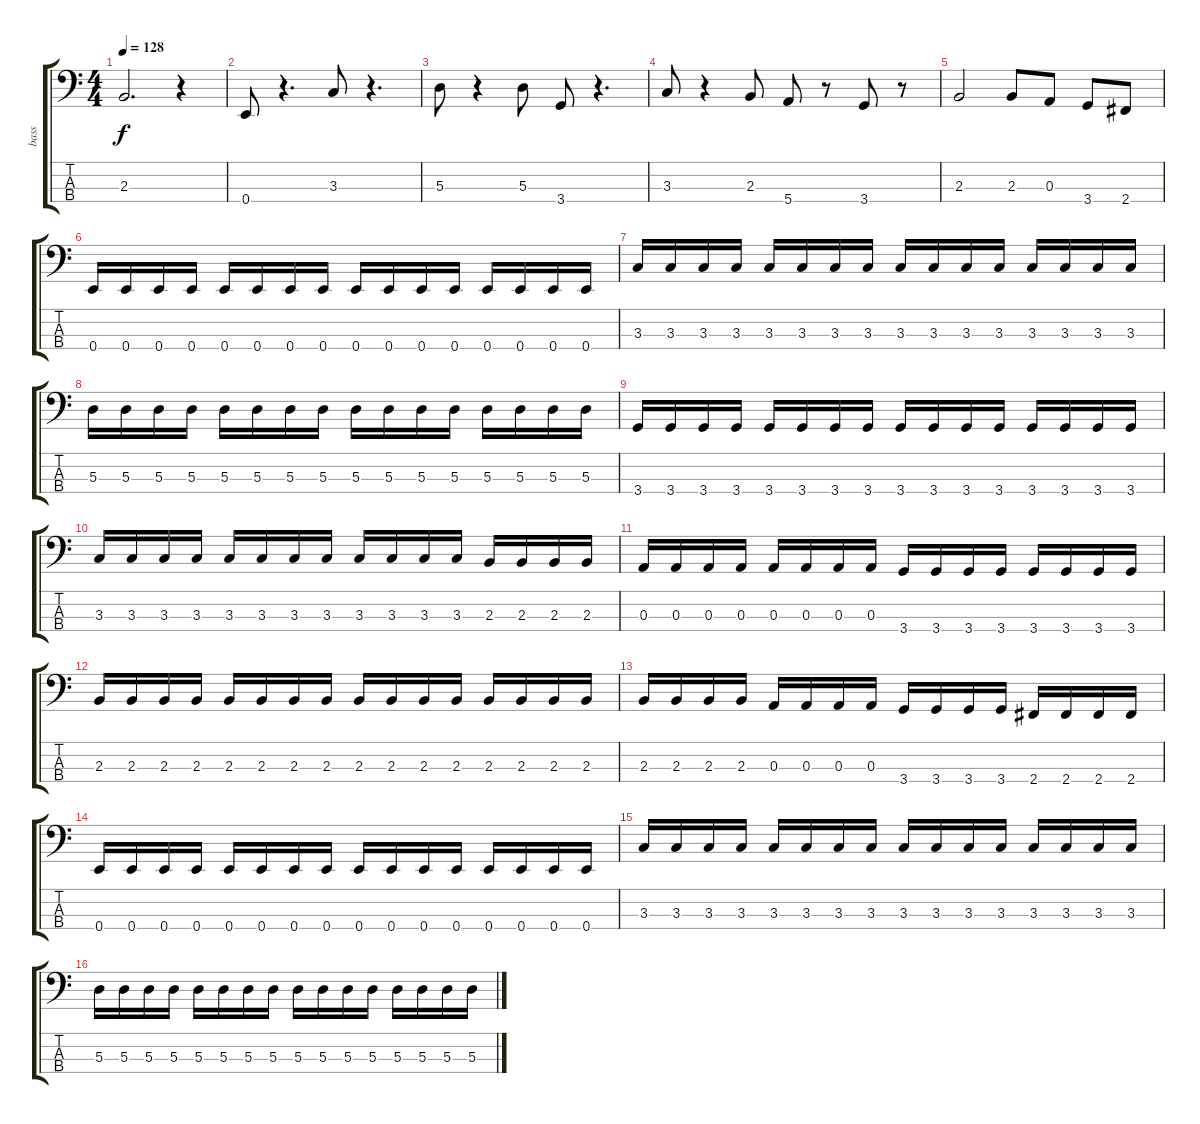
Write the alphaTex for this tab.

\track ("bass" "bass") {instrument electricbasspick}
\staff {score tabs}
\tuning (G2 D2 A1 E1) {hide}
\ts (4 4)
\tempo 128
\clef f4
\ks c
2.3.2{d dy f} r.4 |
0.4.8 r.4{d} 3.3.8 r.4{d} |
5.3.8 r.4 5.3.8 3.4.8 r.4{d} |
3.3.8 r.4 2.3.8 5.4.8 r.8 3.4.8 r.8 |
2.3.2 2.3.8 0.3.8 3.4.8 2.4.8 |
0.4.16 0.4.16 0.4.16 0.4.16 0.4.16 0.4.16 0.4.16 0.4.16 0.4.16 0.4.16 0.4.16 0.4.16 0.4.16 0.4.16 0.4.16 0.4.16 |
3.3.16 3.3.16 3.3.16 3.3.16 3.3.16 3.3.16 3.3.16 3.3.16 3.3.16 3.3.16 3.3.16 3.3.16 3.3.16 3.3.16 3.3.16 3.3.16 |
5.3.16 5.3.16 5.3.16 5.3.16 5.3.16 5.3.16 5.3.16 5.3.16 5.3.16 5.3.16 5.3.16 5.3.16 5.3.16 5.3.16 5.3.16 5.3.16 |
3.4.16 3.4.16 3.4.16 3.4.16 3.4.16 3.4.16 3.4.16 3.4.16 3.4.16 3.4.16 3.4.16 3.4.16 3.4.16 3.4.16 3.4.16 3.4.16 |
3.3.16 3.3.16 3.3.16 3.3.16 3.3.16 3.3.16 3.3.16 3.3.16 3.3.16 3.3.16 3.3.16 3.3.16 2.3.16 2.3.16 2.3.16 2.3.16 |
0.3.16 0.3.16 0.3.16 0.3.16 0.3.16 0.3.16 0.3.16 0.3.16 3.4.16 3.4.16 3.4.16 3.4.16 3.4.16 3.4.16 3.4.16 3.4.16 |
2.3.16 2.3.16 2.3.16 2.3.16 2.3.16 2.3.16 2.3.16 2.3.16 2.3.16 2.3.16 2.3.16 2.3.16 2.3.16 2.3.16 2.3.16 2.3.16 |
2.3.16 2.3.16 2.3.16 2.3.16 0.3.16 0.3.16 0.3.16 0.3.16 3.4.16 3.4.16 3.4.16 3.4.16 2.4.16 2.4.16 2.4.16 2.4.16 |
0.4.16 0.4.16 0.4.16 0.4.16 0.4.16 0.4.16 0.4.16 0.4.16 0.4.16 0.4.16 0.4.16 0.4.16 0.4.16 0.4.16 0.4.16 0.4.16 |
3.3.16 3.3.16 3.3.16 3.3.16 3.3.16 3.3.16 3.3.16 3.3.16 3.3.16 3.3.16 3.3.16 3.3.16 3.3.16 3.3.16 3.3.16 3.3.16 |
5.3.16 5.3.16 5.3.16 5.3.16 5.3.16 5.3.16 5.3.16 5.3.16 5.3.16 5.3.16 5.3.16 5.3.16 5.3.16 5.3.16 5.3.16 5.3.16
